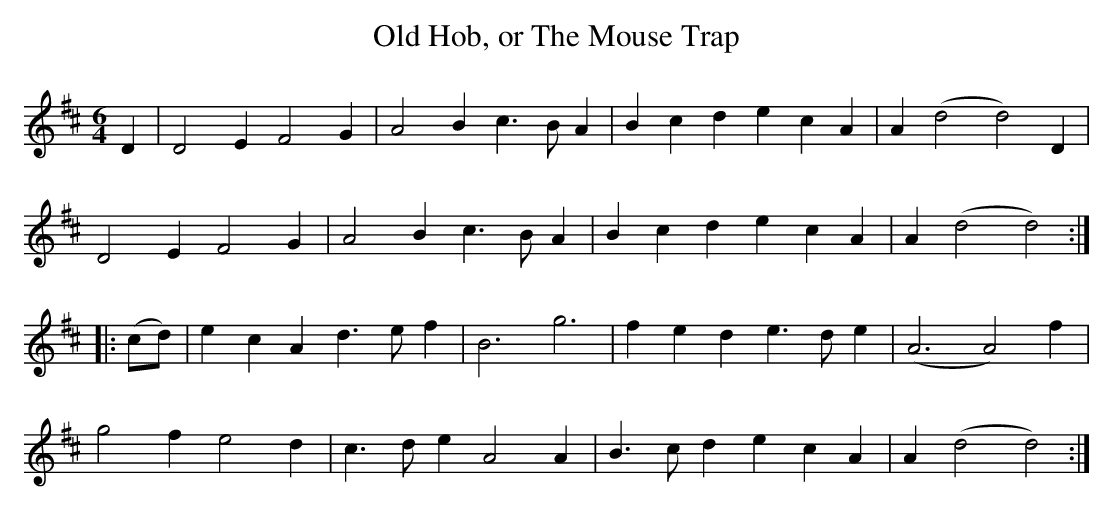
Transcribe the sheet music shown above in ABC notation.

X:1
T:Old Hob, or The Mouse Trap
M:6/4
L:1/8
K:D
D2|D4E2 F4G2|A4B2 c3BA2|B2c2d2 e2c2A2|A2 (d4 d4)D2|
D4E2 F4G2|A4B2 c3BA2|B2c2d2 e2c2A2|A2 (d4 d4):|
|:(cd)|e2c2A2 d3ef2|B6 g6|f2e2d2 e3de2|(A6 A4)f2|
g4f2 e4d2|c3de2 A4A2|B3cd2 e2c2A2|A2 (d4 d4):|
